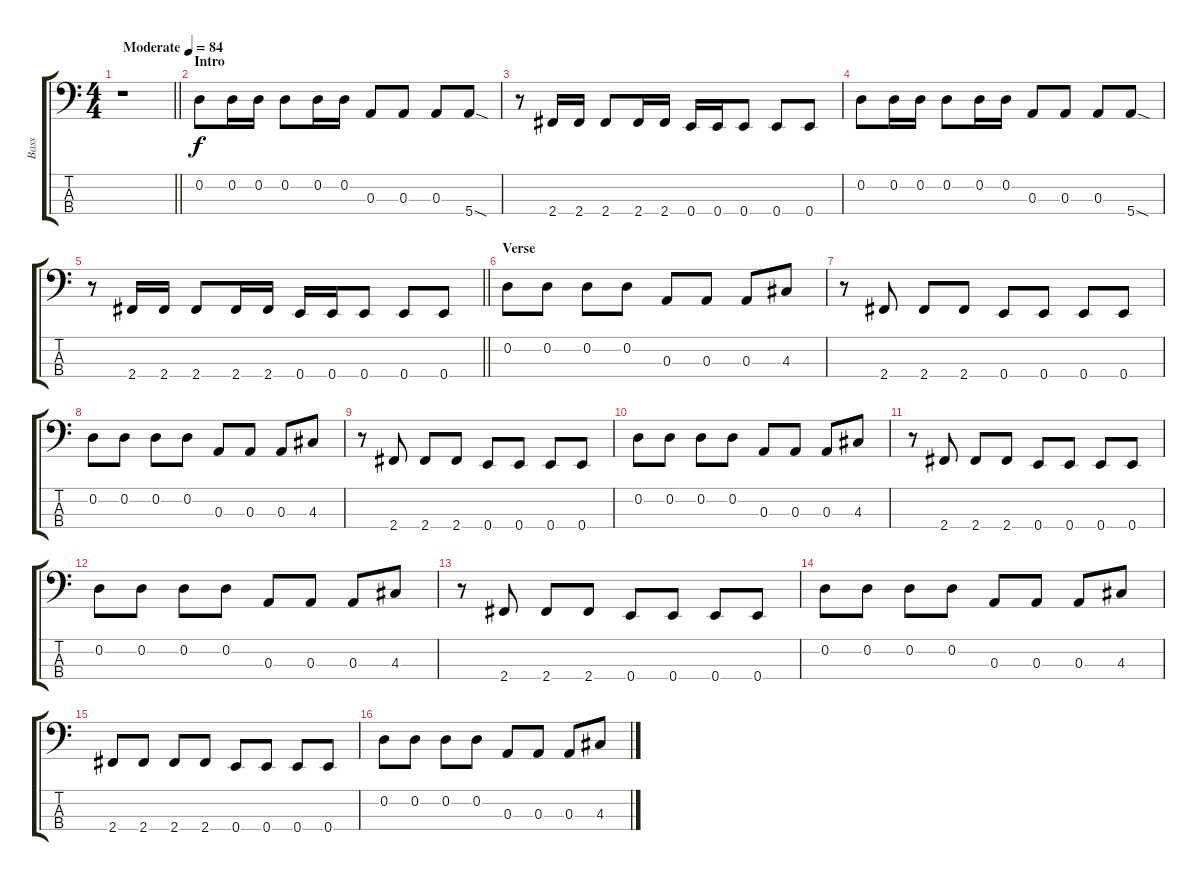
\track ("Bass" "Bass") {instrument electricbasspick}
\staff {score tabs}
\tuning (G2 D2 A1 E1) {hide}
\ts (4 4)
\tempo (84 "Moderate")
\clef f4
\barLineRight lightlight
\ks c
r.1{dy f instrument electricbasspick} |
\section ("" "Intro")
0.2.8 0.2.16 0.2.16 0.2.8 0.2.16 0.2.16 0.3.8 0.3.8 0.3.8 5.4{sod}.8 |
r.8 2.4.16 2.4.16 2.4.8 2.4.16 2.4.16 0.4.16 0.4.16 0.4.8 0.4.8 0.4.8 |
0.2.8 0.2.16 0.2.16 0.2.8 0.2.16 0.2.16 0.3.8 0.3.8 0.3.8 5.4{sod}.8 |
\barLineRight lightlight
r.8 2.4.16 2.4.16 2.4.8 2.4.16 2.4.16 0.4.16 0.4.16 0.4.8 0.4.8 0.4.8 |
\section ("" "Verse")
0.2.8 0.2.8 0.2.8 0.2.8 0.3.8 0.3.8 0.3.8 4.3.8 |
r.8 2.4.8 2.4.8 2.4.8 0.4.8 0.4.8 0.4.8 0.4.8 |
0.2.8 0.2.8 0.2.8 0.2.8 0.3.8 0.3.8 0.3.8 4.3.8 |
r.8 2.4.8 2.4.8 2.4.8 0.4.8 0.4.8 0.4.8 0.4.8 |
0.2.8 0.2.8 0.2.8 0.2.8 0.3.8 0.3.8 0.3.8 4.3.8 |
r.8 2.4.8 2.4.8 2.4.8 0.4.8 0.4.8 0.4.8 0.4.8 |
0.2.8 0.2.8 0.2.8 0.2.8 0.3.8 0.3.8 0.3.8 4.3.8 |
r.8 2.4.8 2.4.8 2.4.8 0.4.8 0.4.8 0.4.8 0.4.8 |
0.2.8 0.2.8 0.2.8 0.2.8 0.3.8 0.3.8 0.3.8 4.3.8 |
2.4.8 2.4.8 2.4.8 2.4.8 0.4.8 0.4.8 0.4.8 0.4.8 |
0.2.8 0.2.8 0.2.8 0.2.8 0.3.8 0.3.8 0.3.8 4.3.8
